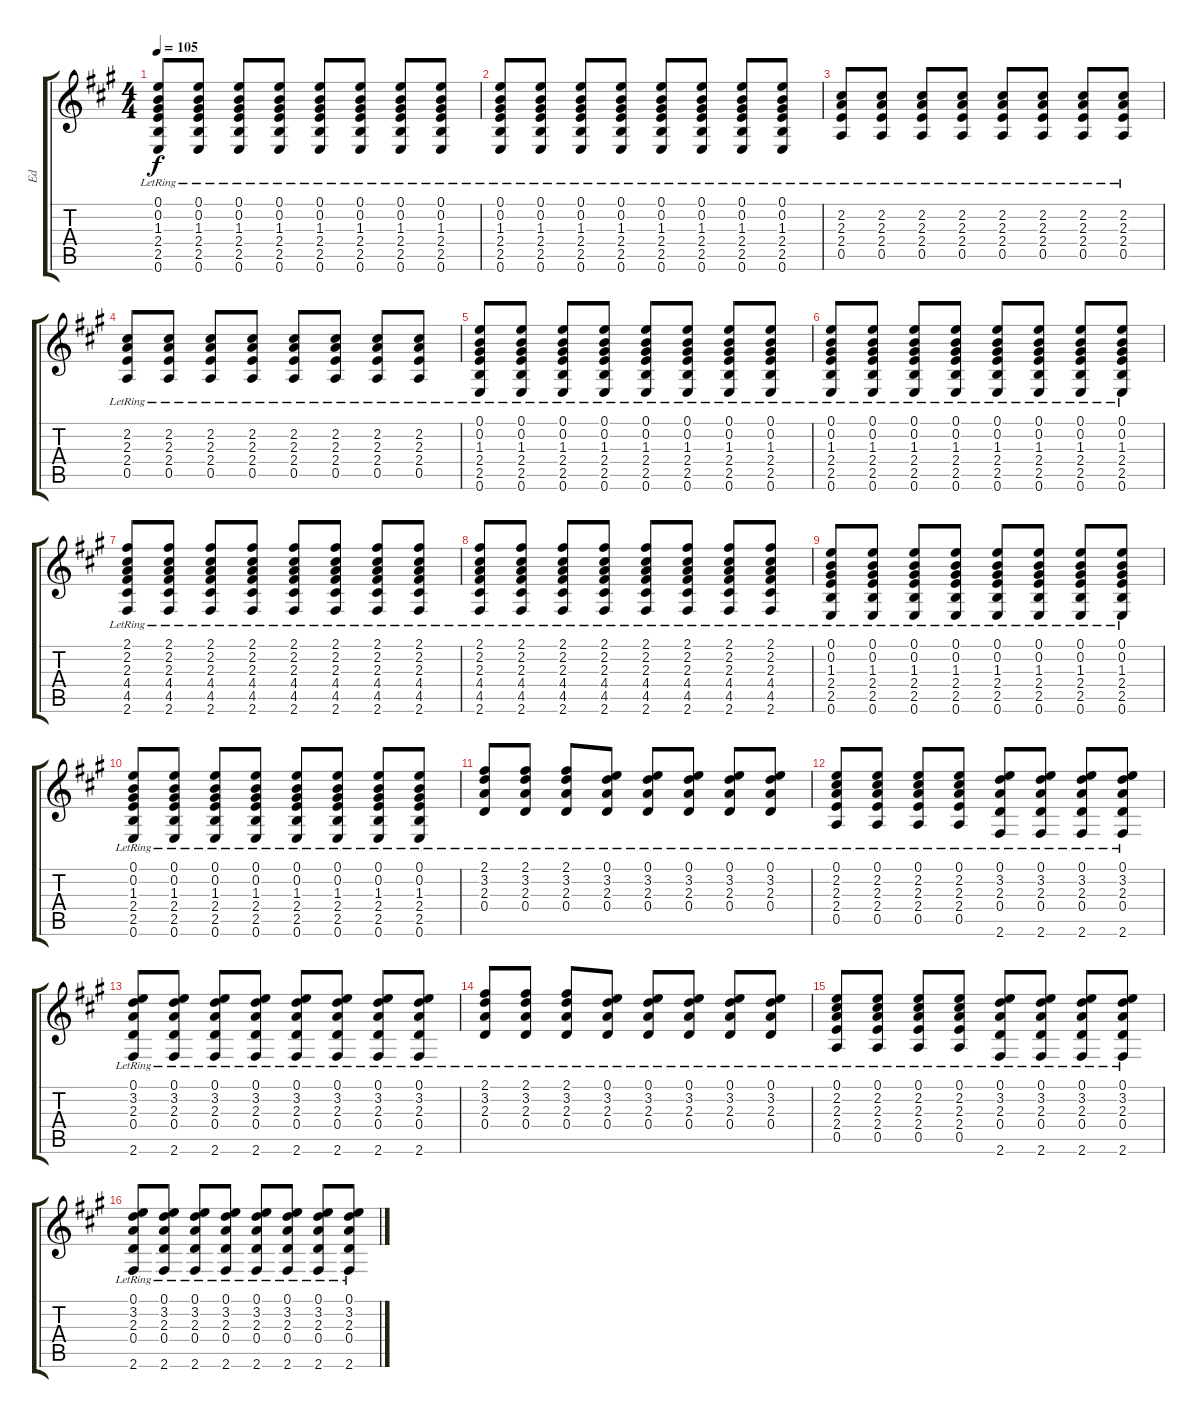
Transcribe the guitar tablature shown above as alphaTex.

\track ("Ed" "Ed") {instrument electricguitarjazz}
\staff {score tabs}
\tuning (E4 B3 G3 D3 A2 E2) {hide}
\ts (4 4)
\tempo 105
\clef g2
\ks a
(0.1{lr} 0.2{lr} 1.3{lr} 2.4{lr} 2.5{lr} 0.6{lr}).8{dy f} (0.1{lr} 0.2{lr} 1.3{lr} 2.4{lr} 2.5{lr} 0.6{lr}).8 (0.1{lr} 0.2{lr} 1.3{lr} 2.4{lr} 2.5{lr} 0.6{lr}).8 (0.1{lr} 0.2{lr} 1.3{lr} 2.4{lr} 2.5{lr} 0.6{lr}).8 (0.1{lr} 0.2{lr} 1.3{lr} 2.4{lr} 2.5{lr} 0.6{lr}).8 (0.1{lr} 0.2{lr} 1.3{lr} 2.4{lr} 2.5{lr} 0.6{lr}).8 (0.1{lr} 0.2{lr} 1.3{lr} 2.4{lr} 2.5{lr} 0.6{lr}).8 (0.1{lr} 0.2{lr} 1.3{lr} 2.4{lr} 2.5{lr} 0.6{lr}).8 |
(0.1{lr} 0.2{lr} 1.3{lr} 2.4{lr} 2.5{lr} 0.6{lr}).8 (0.1{lr} 0.2{lr} 1.3{lr} 2.4{lr} 2.5{lr} 0.6{lr}).8 (0.1{lr} 0.2{lr} 1.3{lr} 2.4{lr} 2.5{lr} 0.6{lr}).8 (0.1{lr} 0.2{lr} 1.3{lr} 2.4{lr} 2.5{lr} 0.6{lr}).8 (0.1{lr} 0.2{lr} 1.3{lr} 2.4{lr} 2.5{lr} 0.6{lr}).8 (0.1{lr} 0.2{lr} 1.3{lr} 2.4{lr} 2.5{lr} 0.6{lr}).8 (0.1{lr} 0.2{lr} 1.3{lr} 2.4{lr} 2.5{lr} 0.6{lr}).8 (0.1{lr} 0.2{lr} 1.3{lr} 2.4{lr} 2.5{lr} 0.6{lr}).8 |
(2.2{lr} 2.3{lr} 2.4{lr} 0.5{lr}).8 (2.2{lr} 2.3{lr} 2.4{lr} 0.5{lr}).8 (2.2{lr} 2.3{lr} 2.4{lr} 0.5{lr}).8 (2.2{lr} 2.3{lr} 2.4{lr} 0.5{lr}).8 (2.2{lr} 2.3{lr} 2.4{lr} 0.5{lr}).8 (2.2{lr} 2.3{lr} 2.4{lr} 0.5{lr}).8 (2.2{lr} 2.3{lr} 2.4{lr} 0.5{lr}).8 (2.2{lr} 2.3{lr} 2.4{lr} 0.5{lr}).8 |
(2.2{lr} 2.3{lr} 2.4{lr} 0.5{lr}).8 (2.2{lr} 2.3{lr} 2.4{lr} 0.5{lr}).8 (2.2{lr} 2.3{lr} 2.4{lr} 0.5{lr}).8 (2.2{lr} 2.3{lr} 2.4{lr} 0.5{lr}).8 (2.2{lr} 2.3{lr} 2.4{lr} 0.5{lr}).8 (2.2{lr} 2.3{lr} 2.4{lr} 0.5{lr}).8 (2.2{lr} 2.3{lr} 2.4{lr} 0.5{lr}).8 (2.2{lr} 2.3{lr} 2.4{lr} 0.5{lr}).8 |
(0.1{lr} 0.2{lr} 1.3{lr} 2.4{lr} 2.5{lr} 0.6{lr}).8 (0.1{lr} 0.2{lr} 1.3{lr} 2.4{lr} 2.5{lr} 0.6{lr}).8 (0.1{lr} 0.2{lr} 1.3{lr} 2.4{lr} 2.5{lr} 0.6{lr}).8 (0.1{lr} 0.2{lr} 1.3{lr} 2.4{lr} 2.5{lr} 0.6{lr}).8 (0.1{lr} 0.2{lr} 1.3{lr} 2.4{lr} 2.5{lr} 0.6{lr}).8 (0.1{lr} 0.2{lr} 1.3{lr} 2.4{lr} 2.5{lr} 0.6{lr}).8 (0.1{lr} 0.2{lr} 1.3{lr} 2.4{lr} 2.5{lr} 0.6{lr}).8 (0.1{lr} 0.2{lr} 1.3{lr} 2.4{lr} 2.5{lr} 0.6{lr}).8 |
(0.1{lr} 0.2{lr} 1.3{lr} 2.4{lr} 2.5{lr} 0.6{lr}).8 (0.1{lr} 0.2{lr} 1.3{lr} 2.4{lr} 2.5{lr} 0.6{lr}).8 (0.1{lr} 0.2{lr} 1.3{lr} 2.4{lr} 2.5{lr} 0.6{lr}).8 (0.1{lr} 0.2{lr} 1.3{lr} 2.4{lr} 2.5{lr} 0.6{lr}).8 (0.1{lr} 0.2{lr} 1.3{lr} 2.4{lr} 2.5{lr} 0.6{lr}).8 (0.1{lr} 0.2{lr} 1.3{lr} 2.4{lr} 2.5{lr} 0.6{lr}).8 (0.1{lr} 0.2{lr} 1.3{lr} 2.4{lr} 2.5{lr} 0.6{lr}).8 (0.1{lr} 0.2{lr} 1.3{lr} 2.4{lr} 2.5{lr} 0.6{lr}).8 |
(2.1{lr} 2.2{lr} 2.3{lr} 4.4{lr} 4.5{lr} 2.6{lr}).8 (2.1{lr} 2.2{lr} 2.3{lr} 4.4{lr} 4.5{lr} 2.6{lr}).8 (2.1{lr} 2.2{lr} 2.3{lr} 4.4{lr} 4.5{lr} 2.6{lr}).8 (2.1{lr} 2.2{lr} 2.3{lr} 4.4{lr} 4.5{lr} 2.6{lr}).8 (2.1{lr} 2.2{lr} 2.3{lr} 4.4{lr} 4.5{lr} 2.6{lr}).8 (2.1{lr} 2.2{lr} 2.3{lr} 4.4{lr} 4.5{lr} 2.6{lr}).8 (2.1{lr} 2.2{lr} 2.3{lr} 4.4{lr} 4.5{lr} 2.6{lr}).8 (2.1{lr} 2.2{lr} 2.3{lr} 4.4{lr} 4.5{lr} 2.6{lr}).8 |
(2.1{lr} 2.2{lr} 2.3{lr} 4.4{lr} 4.5{lr} 2.6{lr}).8 (2.1{lr} 2.2{lr} 2.3{lr} 4.4{lr} 4.5{lr} 2.6{lr}).8 (2.1{lr} 2.2{lr} 2.3{lr} 4.4{lr} 4.5{lr} 2.6{lr}).8 (2.1{lr} 2.2{lr} 2.3{lr} 4.4{lr} 4.5{lr} 2.6{lr}).8 (2.1{lr} 2.2{lr} 2.3{lr} 4.4{lr} 4.5{lr} 2.6{lr}).8 (2.1{lr} 2.2{lr} 2.3{lr} 4.4{lr} 4.5{lr} 2.6{lr}).8 (2.1{lr} 2.2{lr} 2.3{lr} 4.4{lr} 4.5{lr} 2.6{lr}).8 (2.1{lr} 2.2{lr} 2.3{lr} 4.4{lr} 4.5{lr} 2.6{lr}).8 |
(0.1{lr} 0.2{lr} 1.3{lr} 2.4{lr} 2.5{lr} 0.6{lr}).8 (0.1{lr} 0.2{lr} 1.3{lr} 2.4{lr} 2.5{lr} 0.6{lr}).8 (0.1{lr} 0.2{lr} 1.3{lr} 2.4{lr} 2.5{lr} 0.6{lr}).8 (0.1{lr} 0.2{lr} 1.3{lr} 2.4{lr} 2.5{lr} 0.6{lr}).8 (0.1{lr} 0.2{lr} 1.3{lr} 2.4{lr} 2.5{lr} 0.6{lr}).8 (0.1{lr} 0.2{lr} 1.3{lr} 2.4{lr} 2.5{lr} 0.6{lr}).8 (0.1{lr} 0.2{lr} 1.3{lr} 2.4{lr} 2.5{lr} 0.6{lr}).8 (0.1{lr} 0.2{lr} 1.3{lr} 2.4{lr} 2.5{lr} 0.6{lr}).8 |
(0.1{lr} 0.2{lr} 1.3{lr} 2.4{lr} 2.5{lr} 0.6{lr}).8 (0.1{lr} 0.2{lr} 1.3{lr} 2.4{lr} 2.5{lr} 0.6{lr}).8 (0.1{lr} 0.2{lr} 1.3{lr} 2.4{lr} 2.5{lr} 0.6{lr}).8 (0.1{lr} 0.2{lr} 1.3{lr} 2.4{lr} 2.5{lr} 0.6{lr}).8 (0.1{lr} 0.2{lr} 1.3{lr} 2.4{lr} 2.5{lr} 0.6{lr}).8 (0.1{lr} 0.2{lr} 1.3{lr} 2.4{lr} 2.5{lr} 0.6{lr}).8 (0.1{lr} 0.2{lr} 1.3{lr} 2.4{lr} 2.5{lr} 0.6{lr}).8 (0.1{lr} 0.2{lr} 1.3{lr} 2.4{lr} 2.5{lr} 0.6{lr}).8 |
(2.1{lr} 3.2{lr} 2.3{lr} 0.4{lr}).8 (2.1{lr} 3.2{lr} 2.3{lr} 0.4{lr}).8 (2.1{lr} 3.2{lr} 2.3{lr} 0.4{lr}).8 (0.1{lr} 3.2{lr} 2.3{lr} 0.4{lr}).8 (0.1{lr} 3.2{lr} 2.3{lr} 0.4{lr}).8 (0.1{lr} 3.2{lr} 2.3{lr} 0.4{lr}).8 (0.1{lr} 3.2{lr} 2.3{lr} 0.4{lr}).8 (0.1{lr} 3.2{lr} 2.3{lr} 0.4{lr}).8 |
(0.1{lr} 2.2{lr} 2.3{lr} 2.4{lr} 0.5{lr}).8 (0.1{lr} 2.2{lr} 2.3{lr} 2.4{lr} 0.5{lr}).8 (0.1{lr} 2.2{lr} 2.3{lr} 2.4{lr} 0.5{lr}).8 (0.1{lr} 2.2{lr} 2.3{lr} 2.4{lr} 0.5{lr}).8 (0.1{lr} 3.2{lr} 2.3{lr} 0.4{lr} 2.6{lr}).8 (0.1{lr} 3.2{lr} 2.3{lr} 0.4{lr} 2.6{lr}).8 (0.1{lr} 3.2{lr} 2.3{lr} 0.4{lr} 2.6{lr}).8 (0.1{lr} 3.2{lr} 2.3{lr} 0.4{lr} 2.6{lr}).8 |
(0.1{lr} 3.2{lr} 2.3{lr} 0.4{lr} 2.6{lr}).8 (0.1{lr} 3.2{lr} 2.3{lr} 0.4{lr} 2.6{lr}).8 (0.1{lr} 3.2{lr} 2.3{lr} 0.4{lr} 2.6{lr}).8 (0.1{lr} 3.2{lr} 2.3{lr} 0.4{lr} 2.6{lr}).8 (0.1{lr} 3.2{lr} 2.3{lr} 0.4{lr} 2.6{lr}).8 (0.1{lr} 3.2{lr} 2.3{lr} 0.4{lr} 2.6{lr}).8 (0.1{lr} 3.2{lr} 2.3{lr} 0.4{lr} 2.6{lr}).8 (0.1{lr} 3.2{lr} 2.3{lr} 0.4{lr} 2.6{lr}).8 |
(2.1{lr} 3.2{lr} 2.3{lr} 0.4{lr}).8 (2.1{lr} 3.2{lr} 2.3{lr} 0.4{lr}).8 (2.1{lr} 3.2{lr} 2.3{lr} 0.4{lr}).8 (0.1{lr} 3.2{lr} 2.3{lr} 0.4{lr}).8 (0.1{lr} 3.2{lr} 2.3{lr} 0.4{lr}).8 (0.1{lr} 3.2{lr} 2.3{lr} 0.4{lr}).8 (0.1{lr} 3.2{lr} 2.3{lr} 0.4{lr}).8 (0.1{lr} 3.2{lr} 2.3{lr} 0.4{lr}).8 |
(0.1{lr} 2.2{lr} 2.3{lr} 2.4{lr} 0.5{lr}).8 (0.1{lr} 2.2{lr} 2.3{lr} 2.4{lr} 0.5{lr}).8 (0.1{lr} 2.2{lr} 2.3{lr} 2.4{lr} 0.5{lr}).8 (0.1{lr} 2.2{lr} 2.3{lr} 2.4{lr} 0.5{lr}).8 (0.1{lr} 3.2{lr} 2.3{lr} 0.4{lr} 2.6{lr}).8 (0.1{lr} 3.2{lr} 2.3{lr} 0.4{lr} 2.6{lr}).8 (0.1{lr} 3.2{lr} 2.3{lr} 0.4{lr} 2.6{lr}).8 (0.1{lr} 3.2{lr} 2.3{lr} 0.4{lr} 2.6{lr}).8 |
(0.1{lr} 3.2{lr} 2.3{lr} 0.4{lr} 2.6{lr}).8 (0.1{lr} 3.2{lr} 2.3{lr} 0.4{lr} 2.6{lr}).8 (0.1{lr} 3.2{lr} 2.3{lr} 0.4{lr} 2.6{lr}).8 (0.1{lr} 3.2{lr} 2.3{lr} 0.4{lr} 2.6{lr}).8 (0.1{lr} 3.2{lr} 2.3{lr} 0.4{lr} 2.6{lr}).8 (0.1{lr} 3.2{lr} 2.3{lr} 0.4{lr} 2.6{lr}).8 (0.1{lr} 3.2{lr} 2.3{lr} 0.4{lr} 2.6{lr}).8 (0.1{lr} 3.2{lr} 2.3{lr} 0.4{lr} 2.6{lr}).8
